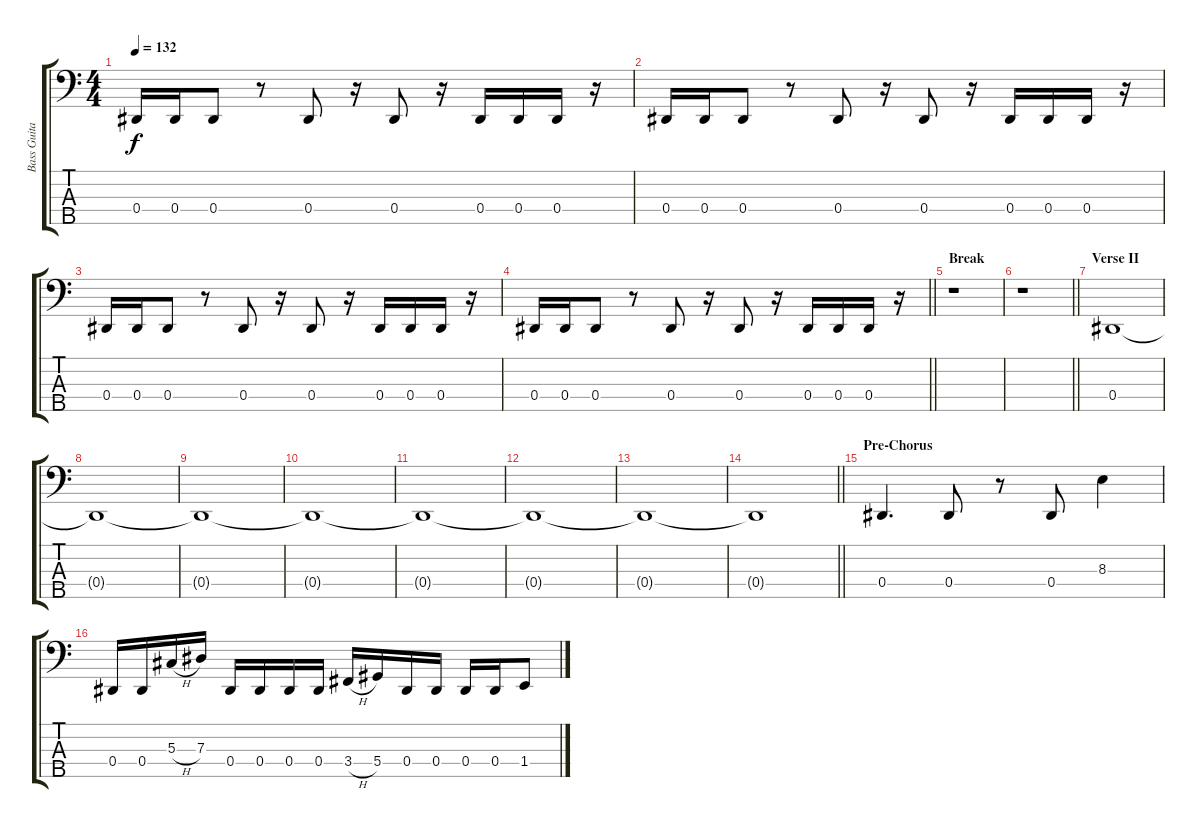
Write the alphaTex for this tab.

\track ("Bass Guitar" "Bass Guita") {instrument electricbassfinger}
\staff {score tabs}
\tuning (Gb2 Db2 Ab1 Eb1 Bb0) {hide}
\ts (4 4)
\tempo 132
\clef f4
\ks c
0.4.16{dy f} 0.4.16 0.4.8 r.8 0.4.8 r.16 0.4.8 r.16 0.4.16 0.4.16 0.4.16 r.16 |
0.4.16 0.4.16 0.4.8 r.8 0.4.8 r.16 0.4.8 r.16 0.4.16 0.4.16 0.4.16 r.16 |
0.4.16 0.4.16 0.4.8 r.8 0.4.8 r.16 0.4.8 r.16 0.4.16 0.4.16 0.4.16 r.16 |
\barLineRight lightlight
0.4.16 0.4.16 0.4.8 r.8 0.4.8 r.16 0.4.8 r.16 0.4.16 0.4.16 0.4.16 r.16 |
\section ("" "Break")
r.1 |
\barLineRight lightlight
r.1 |
\section ("" "Verse II")
0.4.1 |
0.4{t}.1 |
0.4{t}.1 |
0.4{t}.1 |
0.4{t}.1 |
0.4{t}.1 |
0.4{t}.1 |
\barLineRight lightlight
0.4{t}.1 |
\section ("" "Pre-Chorus")
0.4.4{d} 0.4.8 r.8 0.4.8 8.3.4 |
0.4.16 0.4.16 5.3{h}.16 7.3.16 0.4.16 0.4.16 0.4.16 0.4.16 3.4{h}.16 5.4.16 0.4.16 0.4.16 0.4.16 0.4.16 1.4.8
